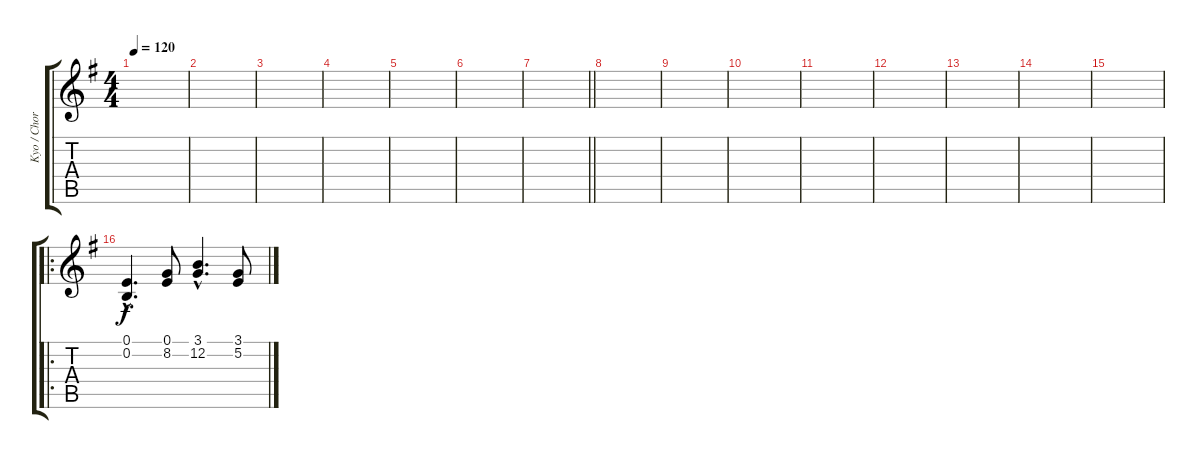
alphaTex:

\track ("Kyo / Chorus" "Kyo / Chor") {instrument choiraahs}
\staff {score tabs}
\tuning (E4 B3 G3 D3 A2 E2) {hide}
\ts (4 4)
\tempo 120
\clef g2
\ks g
|
|
|
|
|
|
\barLineRight lightlight
|
|
|
|
|
|
|
|
|
\ro
(0.1{hac} 0.2{hac}).4{d} (0.1 8.2).8 (3.1{hac} 12.2{hac}).4{d} (3.1 5.2).8
